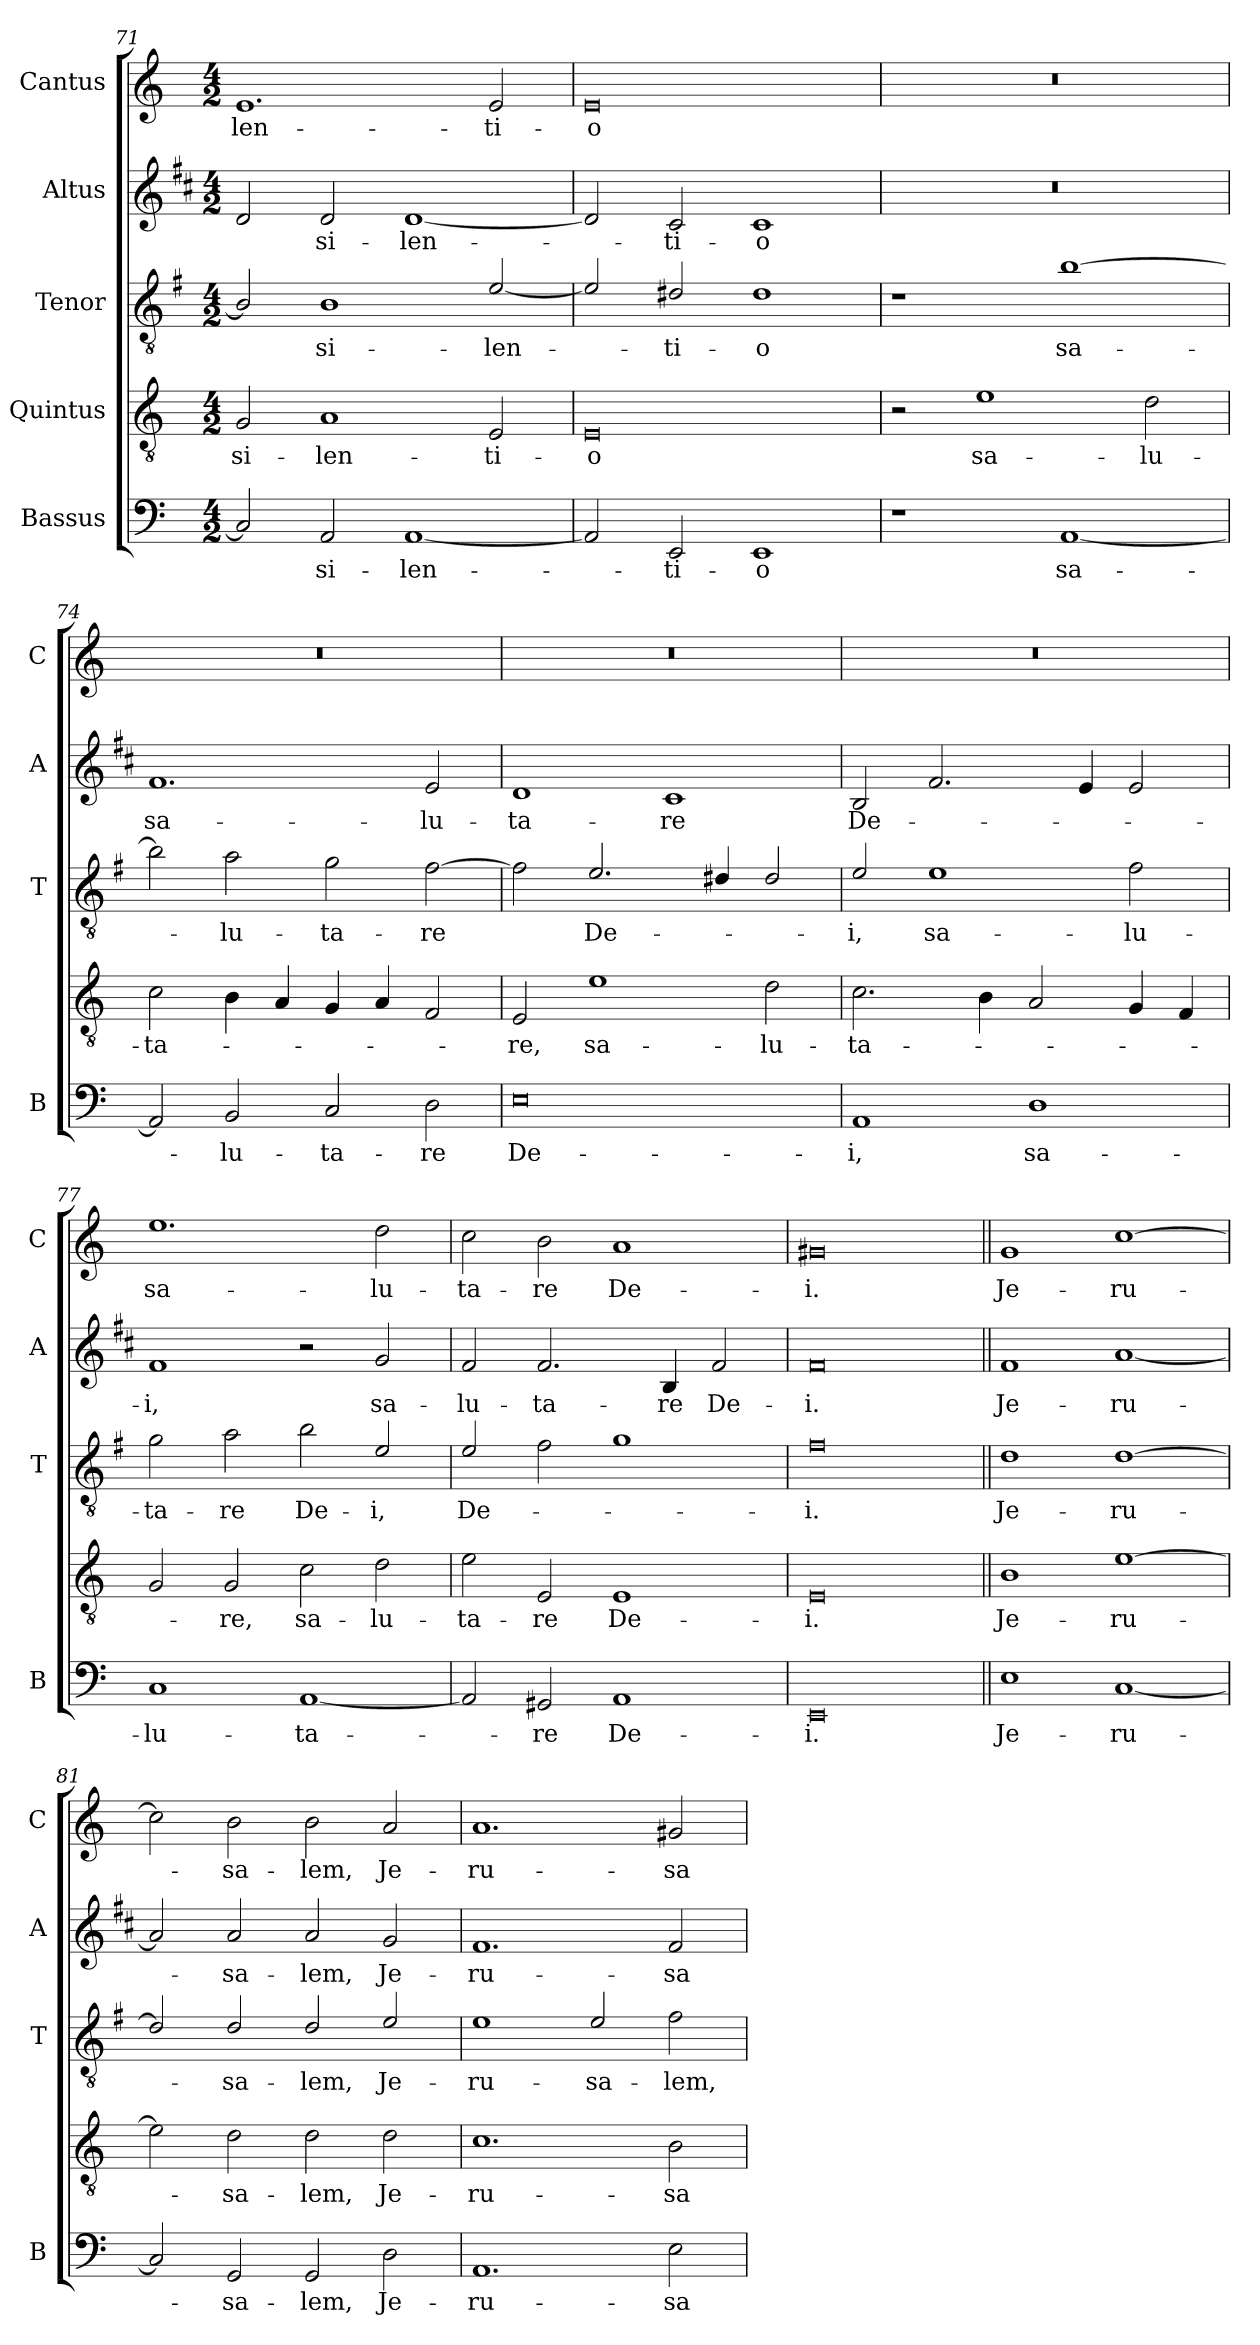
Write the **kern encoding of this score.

**kern	**text	**kern	**text	**kern	**text	**kern	**text	**kern	**text
*part5	*part5	*part4	*part4	*part3	*part3	*part2	*part2	*part1	*part1
*staff5	*staff5	*staff4	*staff4	*staff3	*staff3	*staff2	*staff2	*staff1	*staff1
*I"Bassus	*	*I"Quintus	*	*I"Tenor	*	*I"Altus	*	*I"Cantus	*
*I'B	*	*	*	*I'T	*	*I'A	*	*I'C	*
*clefF4	*	*clefGv2	*	*clefGv2	*	*clefG2	*	*clefG2	*
*	*	*	*	*ITrd4c7	*	*ITrd1c2	*	*	*
*k[]	*	*k[]	*	*k[]	*	*k[]	*	*k[]	*
*C:	*	*C:	*	*C:	*	*C:	*	*C:	*
*M4/2	*	*M4/2	*	*M4/2	*	*M4/2	*	*M4/2	*
=71	=71	=71	=71	=71	=71	=71	=71	=71	=71
!	!	!	!LO:LY:b	!	!	!	!	!	!LO:LY:b
2C/]	.	2G/	si-	2E/]	.	2c/	.	1.e	-len-
!	!LO:LY:b	!	!LO:LY:b	!	!LO:LY:b	!	!LO:LY:b	!	!
2AA/	si-	1A	-len-	1E	si-	2c/	si-	.	.
!	!LO:LY:b	!	!	!	!	!	!LO:LY:b	!	!
[1AA	-len-	.	.	.	.	[1c	-len-	.	.
!	!	!	!LO:LY:b	!	!LO:LY:b	!	!	!	!LO:LY:b
.	.	2E/	-ti-	[2A/	-len-	.	.	2e/	-ti-
!!LO:LB:g=z
=72	=72	=72	=72	=72	=72	=72	=72	=72	=72
!	!	!	!LO:LY:b	!	!	!	!	!	!LO:LY:b
2AA/]	.	0E	-o	2A/]	.	2c/]	.	0e	-o
!	!LO:LY:b	!	!	!	!LO:LY:b	!	!LO:LY:b	!	!
2EE/	-ti-	.	.	2G#X/	-ti-	2B/	-ti-	.	.
!	!LO:LY:b	!	!	!	!LO:LY:b	!	!LO:LY:b	!	!
1EE	-o	.	.	1G#	-o	1B	-o	.	.
=73	=73	=73	=73	=73	=73	=73	=73	=73	=73
1r	.	2r	.	1r	.	0r	.	0r	.
!	!	!	!LO:LY:b	!	!	!	!	!	!
.	.	1e	sa-	.	.	.	.	.	.
!	!LO:LY:b	!	!	!	!LO:LY:b	!	!	!	!
[1AA	sa-	.	.	[1e	sa-	.	.	.	.
!	!	!	!LO:LY:b	!	!	!	!	!	!
.	.	2d\	-lu-	.	.	.	.	.	.
=74	=74	=74	=74	=74	=74	=74	=74	=74	=74
!	!	!	!LO:LY:b	!	!	!	!LO:LY:b	!	!
2AA/]	.	2c\	-ta-	2e\]	.	1.e	sa-	0r	.
!	!LO:LY:b	!	!	!	!LO:LY:b	!	!	!	!
2BB/	-lu-	4B\	.	2d\	-lu-	.	.	.	.
.	.	4A/	.	.	.	.	.	.	.
!	!LO:LY:b	!	!	!	!LO:LY:b	!	!	!	!
2C/	-ta-	4G/	.	2c\	-ta-	.	.	.	.
.	.	4A/	.	.	.	.	.	.	.
!	!LO:LY:b	!	!	!	!LO:LY:b	!	!LO:LY:b	!	!
2D\	-re	2F/	.	[2B\	-re	2d/	-lu-	.	.
=75	=75	=75	=75	=75	=75	=75	=75	=75	=75
!	!LO:LY:b	!	!LO:LY:b	!	!	!	!LO:LY:b	!	!
0E	De-	2E/	-re,	2B\]	.	1c	-ta-	0r	.
!	!	!	!LO:LY:b	!	!LO:LY:b	!	!	!	!
.	.	1e	sa-	2.A/	De-	.	.	.	.
!	!	!	!	!	!	!	!LO:LY:b	!	!
.	.	.	.	.	.	1B	-re	.	.
.	.	.	.	4G#X/	.	.	.	.	.
!	!	!	!LO:LY:b	!	!	!	!	!	!
.	.	2d\	-lu-	2G#/	.	.	.	.	.
=76	=76	=76	=76	=76	=76	=76	=76	=76	=76
!	!LO:LY:b	!	!LO:LY:b	!	!LO:LY:b	!	!LO:LY:b	!	!
1AA	-i,	2.c\	-ta-	2A/	-i,	2A/	De-	0r	.
!	!	!	!	!	!LO:LY:b	!	!	!	!
.	.	.	.	1A	sa-	2.e/	.	.	.
.	.	4B\	.	.	.	.	.	.	.
!	!LO:LY:b	!	!	!	!	!	!	!	!
1D	sa-	2A/	.	.	.	.	.	.	.
.	.	.	.	.	.	4d/	.	.	.
!	!	!	!	!	!LO:LY:b	!	!	!	!
.	.	4G/	.	2B\	-lu-	2d/	.	.	.
.	.	4F/	.	.	.	.	.	.	.
=77	=77	=77	=77	=77	=77	=77	=77	=77	=77
!	!LO:LY:b	!	!	!	!LO:LY:b	!	!LO:LY:b	!	!LO:LY:b
1C	-lu-	2G/	.	2c\	-ta-	1e	-i,	1.ee	sa-
!	!	!	!LO:LY:b	!	!LO:LY:b	!	!	!	!
.	.	2G/	-re,	2d\	-re	.	.	.	.
!	!LO:LY:b	!	!LO:LY:b	!	!LO:LY:b	!	!	!	!
[1AA	-ta-	2c\	sa-	2e\	De-	2r	.	.	.
!	!	!	!LO:LY:b	!	!LO:LY:b	!	!LO:LY:b	!	!LO:LY:b
.	.	2d\	-lu-	2A/	-i,	2f/	sa-	2dd\	-lu-
!!LO:LB:g=z
=78	=78	=78	=78	=78	=78	=78	=78	=78	=78
!	!	!	!LO:LY:b	!	!LO:LY:b	!	!LO:LY:b	!	!LO:LY:b
2AA/]	.	2e\	-ta-	2A/	De-	2e/	-lu-	2cc\	-ta-
!	!LO:LY:b	!	!LO:LY:b	!	!	!	!LO:LY:b	!	!LO:LY:b
2GG#X/	-re	2E/	-re	2B\	.	2.e/	-ta-	2b\	-re
!	!LO:LY:b	!	!LO:LY:b	!	!	!	!	!	!LO:LY:b
1AA	De-	1E	De-	1c	.	.	.	1a	De-
!	!	!	!	!	!	!	!LO:LY:b	!	!
.	.	.	.	.	.	4A/	-re	.	.
!	!	!	!	!	!	!	!LO:LY:b	!	!
.	.	.	.	.	.	2e/	De-	.	.
=79	=79	=79	=79	=79	=79	=79	=79	=79	=79
!	!LO:LY:b	!	!LO:LY:b	!	!LO:LY:b	!	!LO:LY:b	!	!LO:LY:b
0EE	-i.	0E	-i.	0B	-i.	0e	-i.	0g#X	-i.
=80||	=80||	=80||	=80||	=80||	=80||	=80||	=80||	=80||	=80||
!	!LO:LY:b	!	!LO:LY:b	!	!LO:LY:b	!	!LO:LY:b	!	!LO:LY:b
1E	Je-	1B	Je-	1G	Je-	1e	Je-	1g	Je-
!	!LO:LY:b	!	!LO:LY:b	!	!LO:LY:b	!	!LO:LY:b	!	!LO:LY:b
[1C	-ru-	[1e	-ru-	[1G	-ru-	[1g	-ru-	[1cc	-ru-
=81	=81	=81	=81	=81	=81	=81	=81	=81	=81
2C/]	.	2e\]	.	2G/]	.	2g/]	.	2cc\]	.
!	!LO:LY:b	!	!LO:LY:b	!	!LO:LY:b	!	!LO:LY:b	!	!LO:LY:b
2GG/	-sa-	2d\	-sa-	2G/	-sa-	2g/	-sa-	2b\	-sa-
!	!LO:LY:b	!	!LO:LY:b	!	!LO:LY:b	!	!LO:LY:b	!	!LO:LY:b
2GG/	-lem,	2d\	-lem,	2G/	-lem,	2g/	-lem,	2b\	-lem,
!	!LO:LY:b	!	!LO:LY:b	!	!LO:LY:b	!	!LO:LY:b	!	!LO:LY:b
2D\	Je-	2d\	Je-	2A/	Je-	2f/	Je-	2a/	Je-
=82	=82	=82	=82	=82	=82	=82	=82	=82	=82
!	!LO:LY:b	!	!LO:LY:b	!	!LO:LY:b	!	!LO:LY:b	!	!LO:LY:b
1.AA	-ru-	1.c	-ru-	1A	-ru-	1.e	-ru-	1.a	-ru-
!	!	!	!	!	!LO:LY:b	!	!	!	!
.	.	.	.	2A/	-sa-	.	.	.	.
!	!LO:LY:b	!	!LO:LY:b	!	!LO:LY:b	!	!LO:LY:b	!	!LO:LY:b
2E\	-sa-	2B\	-sa-	2B\	-lem,	2e/	-sa-	2g#X/	-sa-
=	=	=	=	=	=	=	=	=	=
*-	*-	*-	*-	*-	*-	*-	*-	*-	*-
